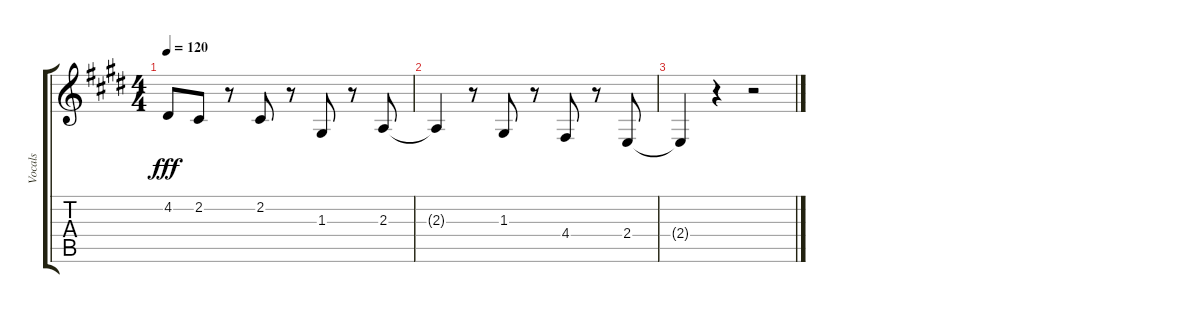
\track ("Vocals" "Vocals") {instrument voiceoohs}
\staff {score tabs}
\tuning (E4 B3 G3 D3 A2 E2) {hide}
\ts (4 4)
\tempo 120
\clef g2
\ks e
4.2.8{dy fff} 2.2.8 r.8 2.2.8 r.8 1.3.8 r.8 2.3.8 |
2.3{t}.4 r.8 1.3.8 r.8 4.4.8 r.8 2.4.8 |
2.4{t}.4 r.4 r.2
